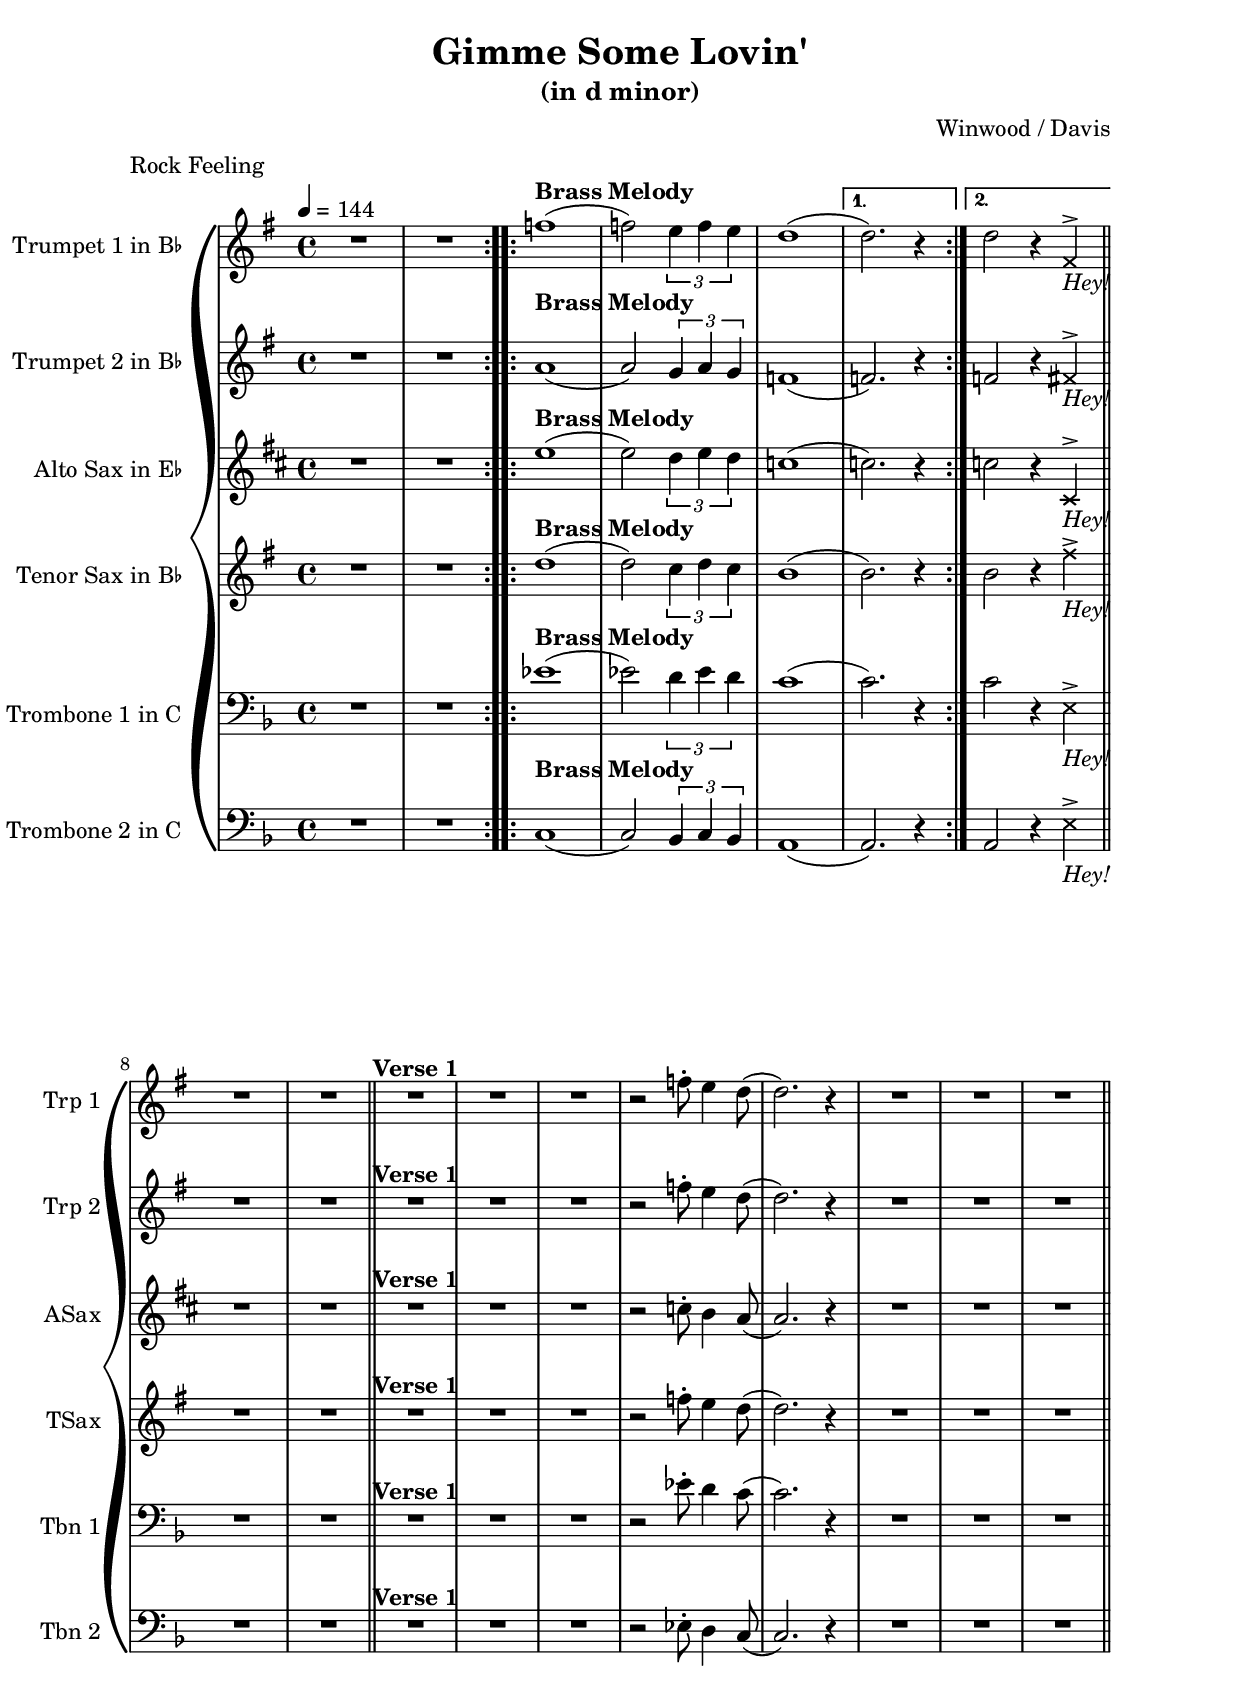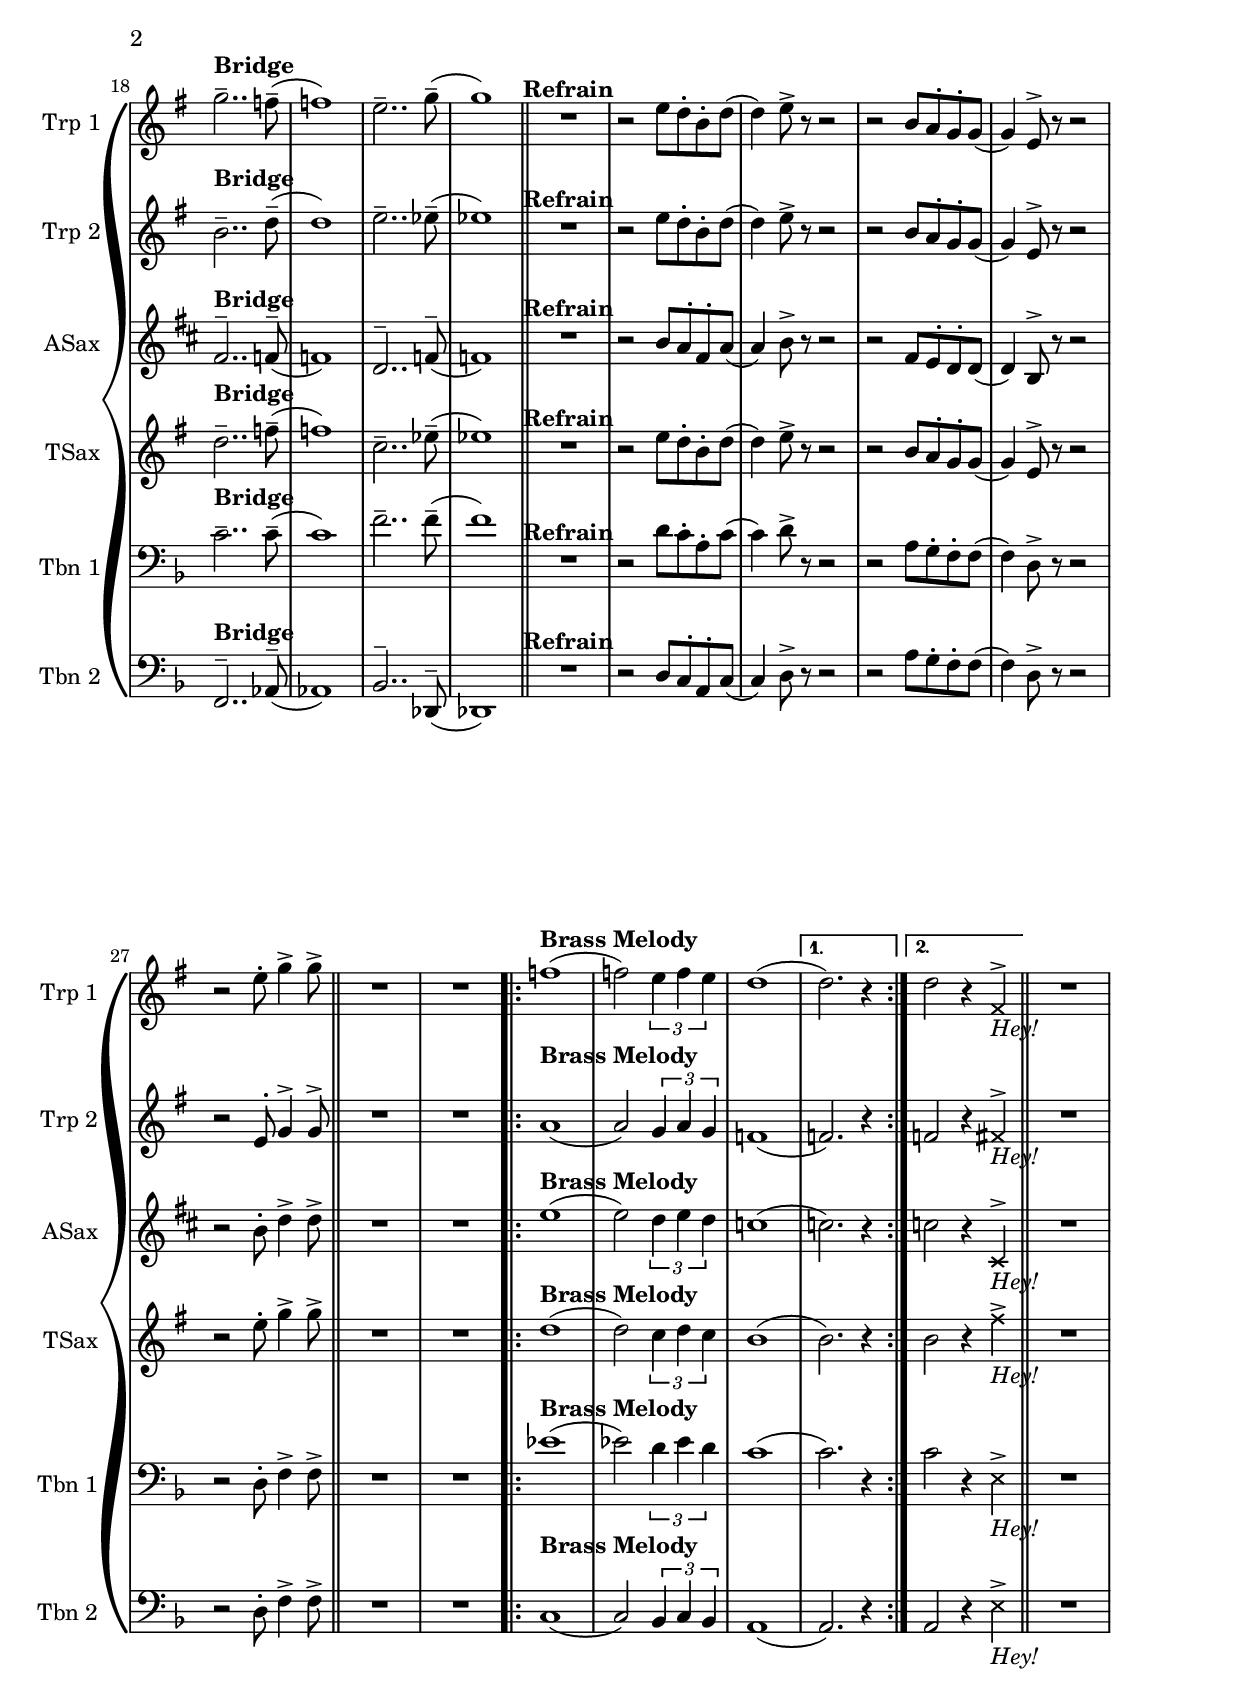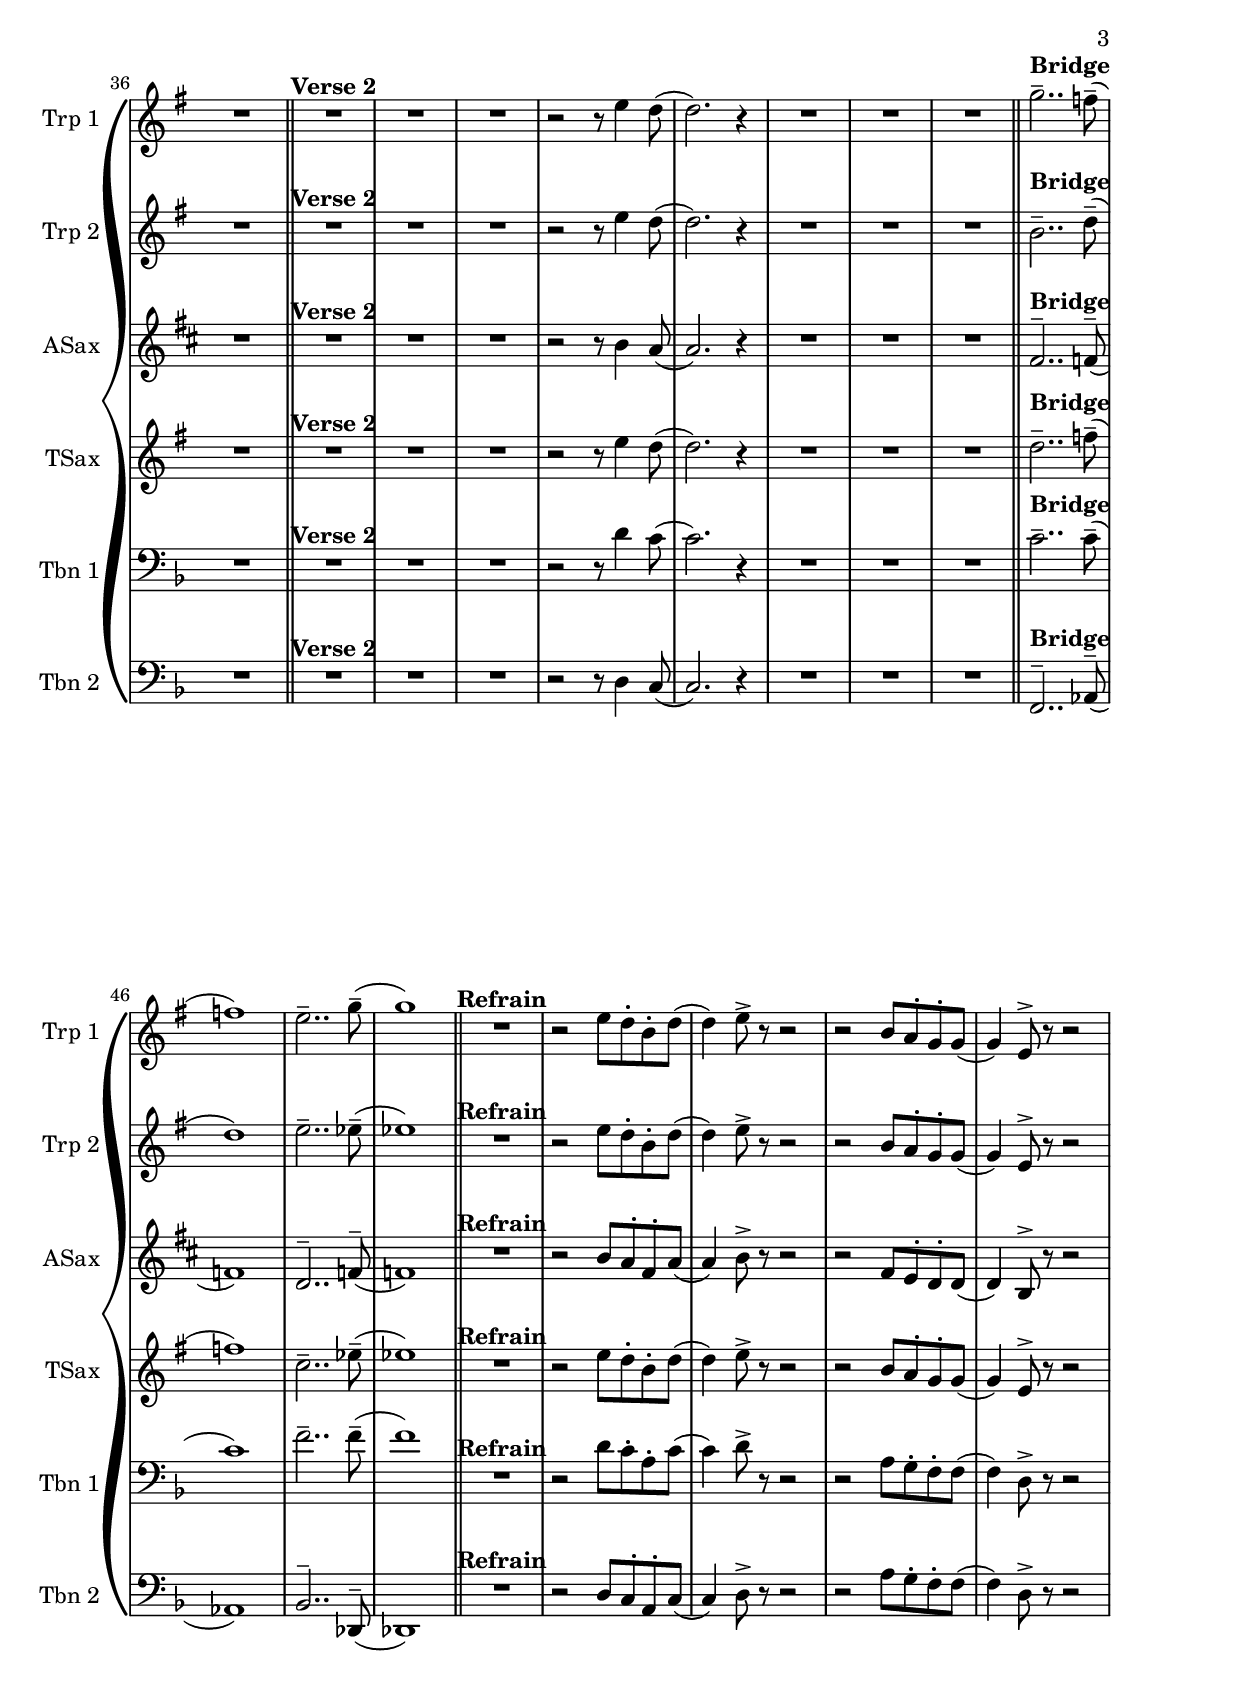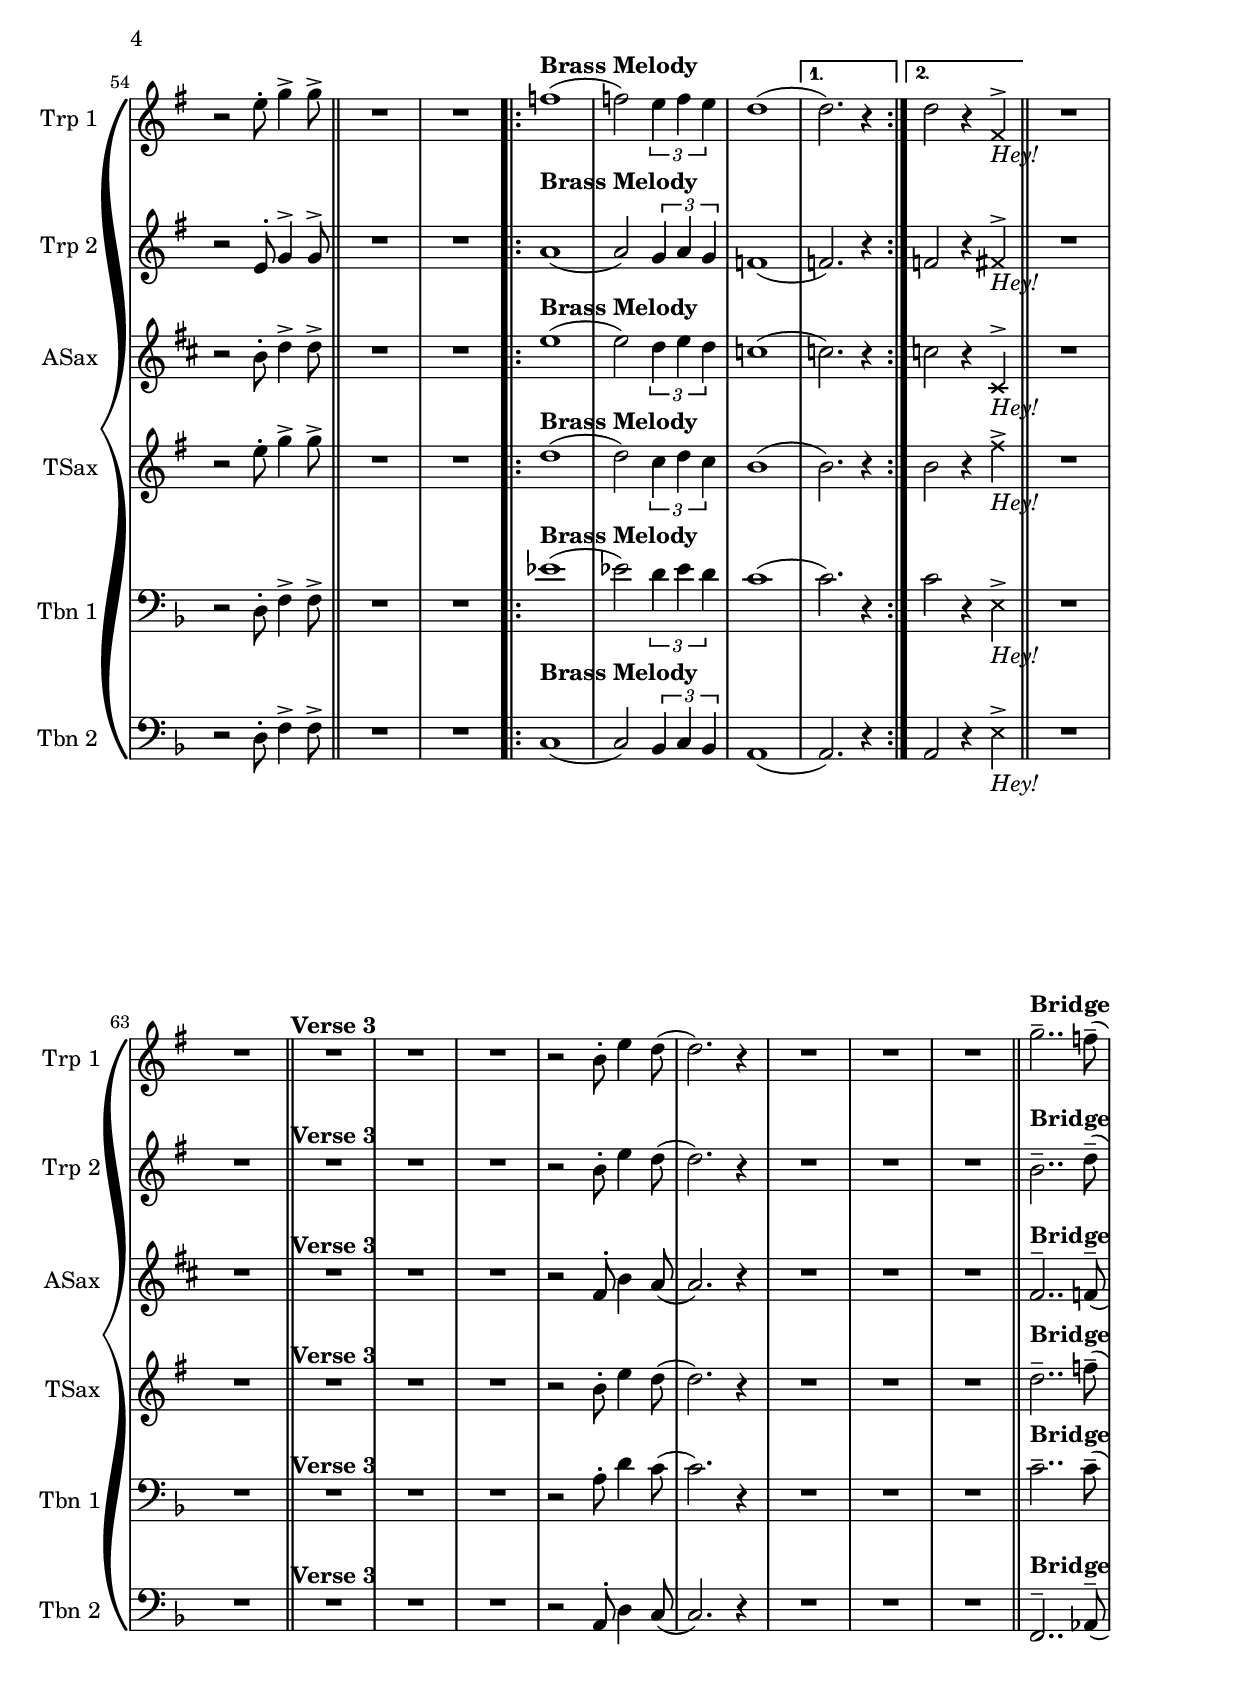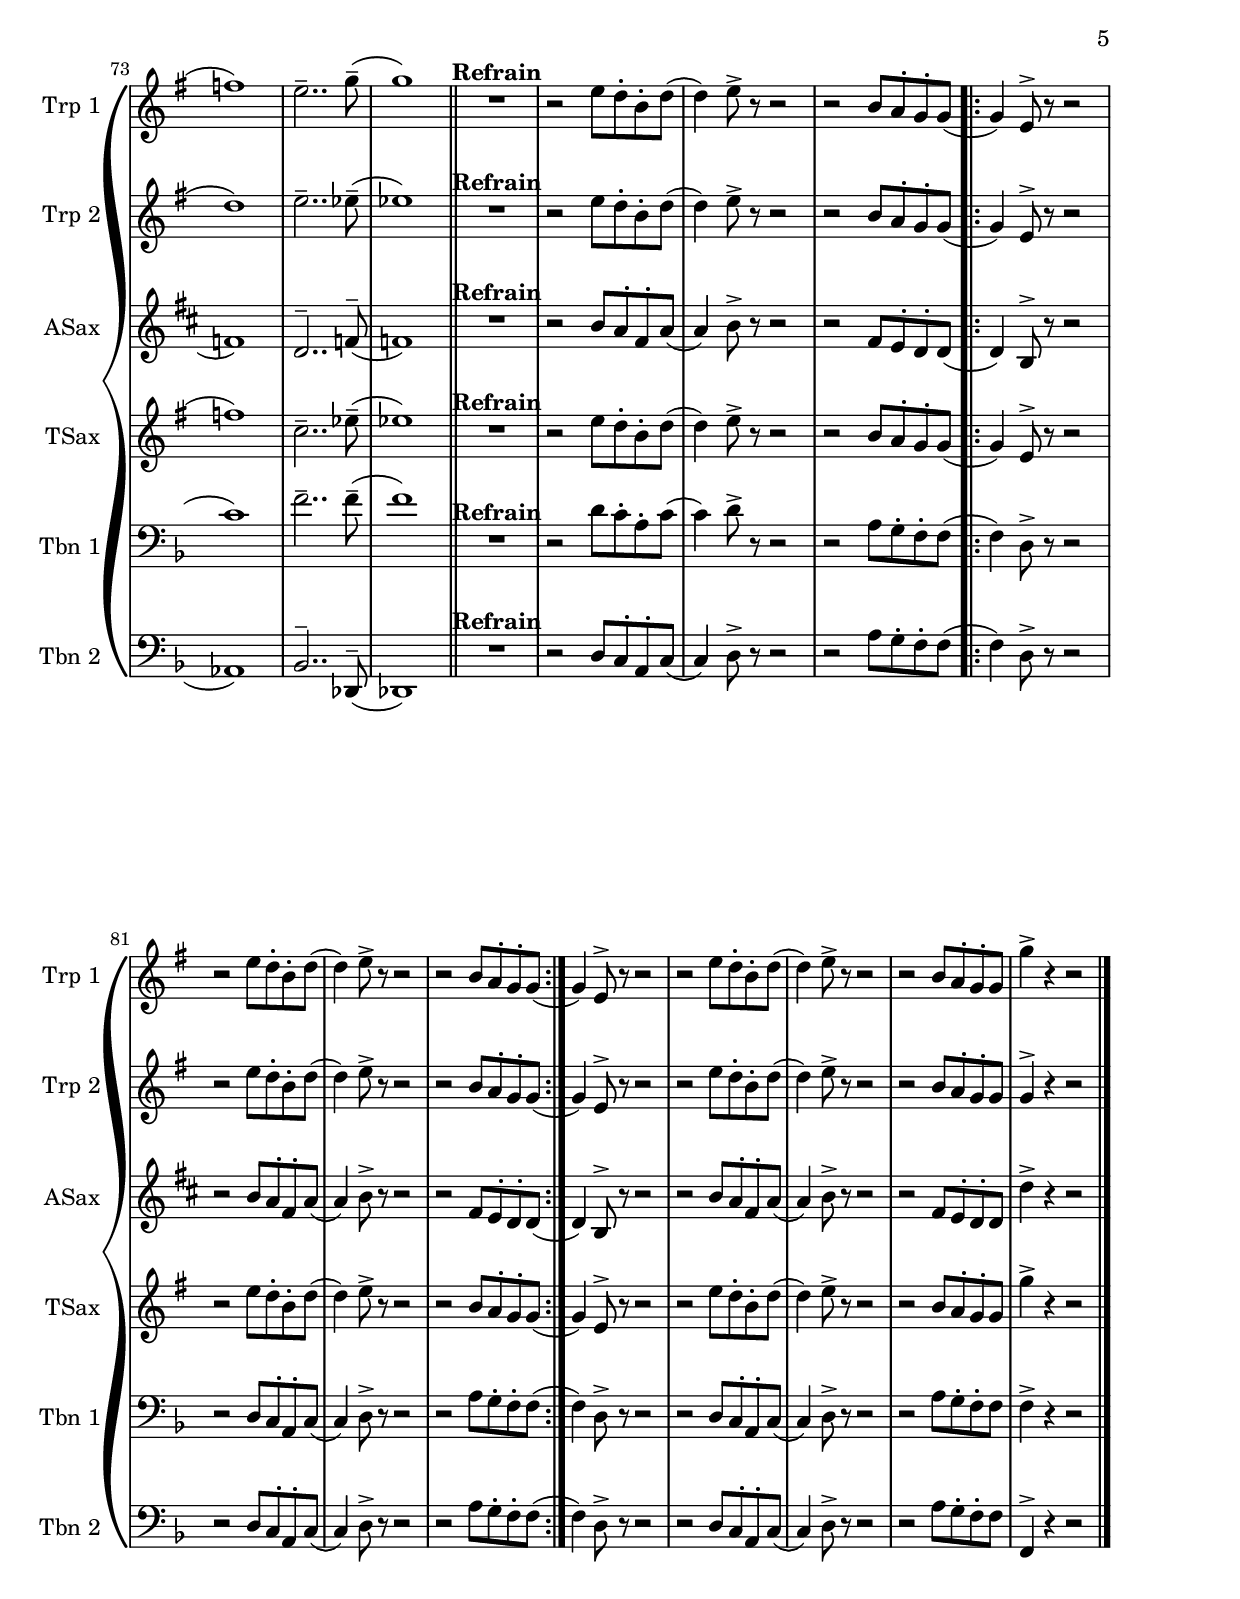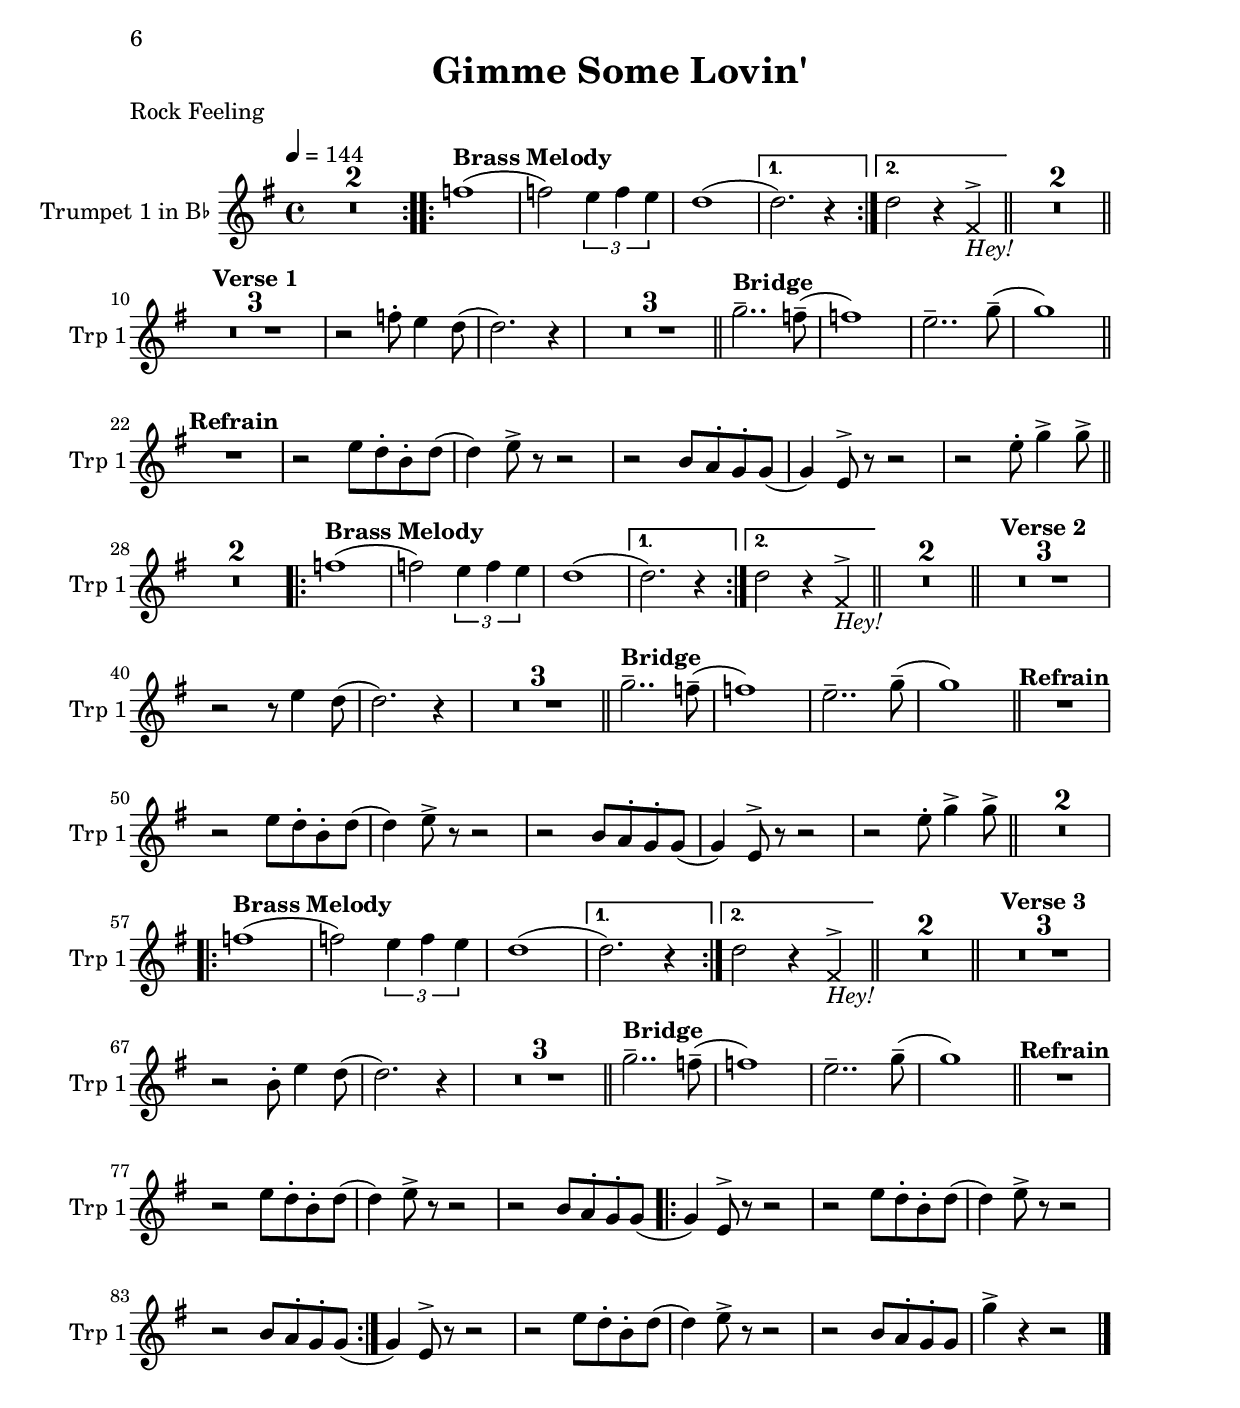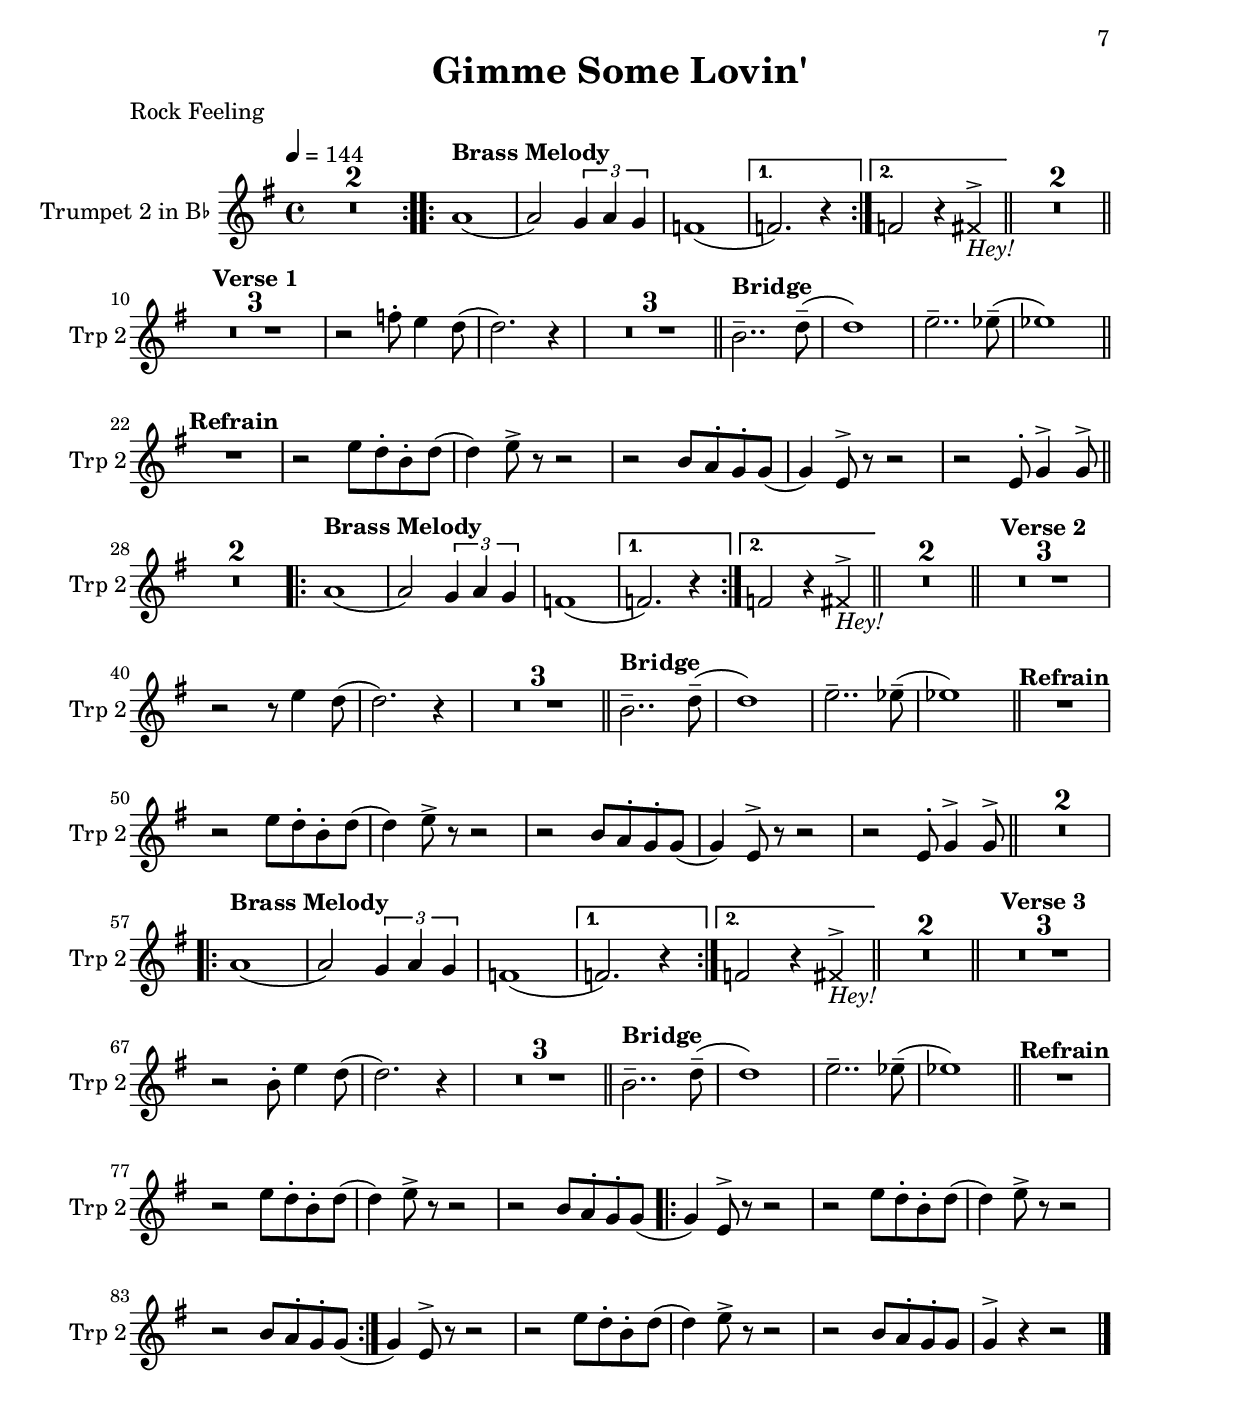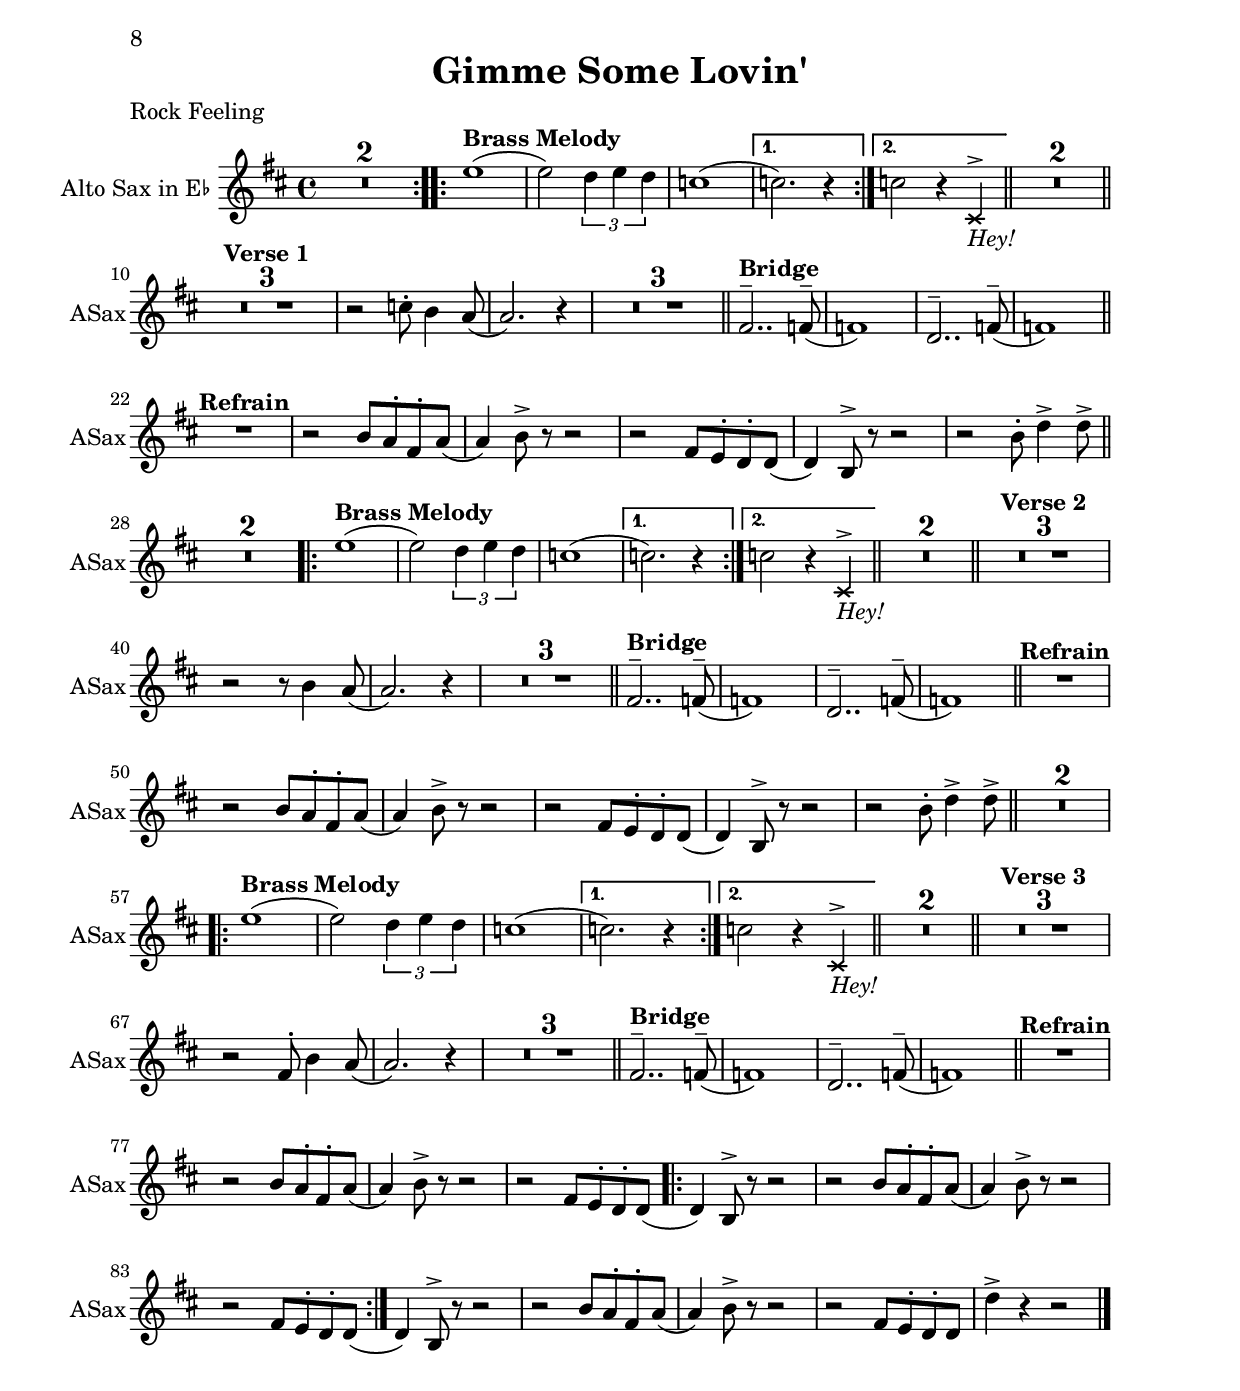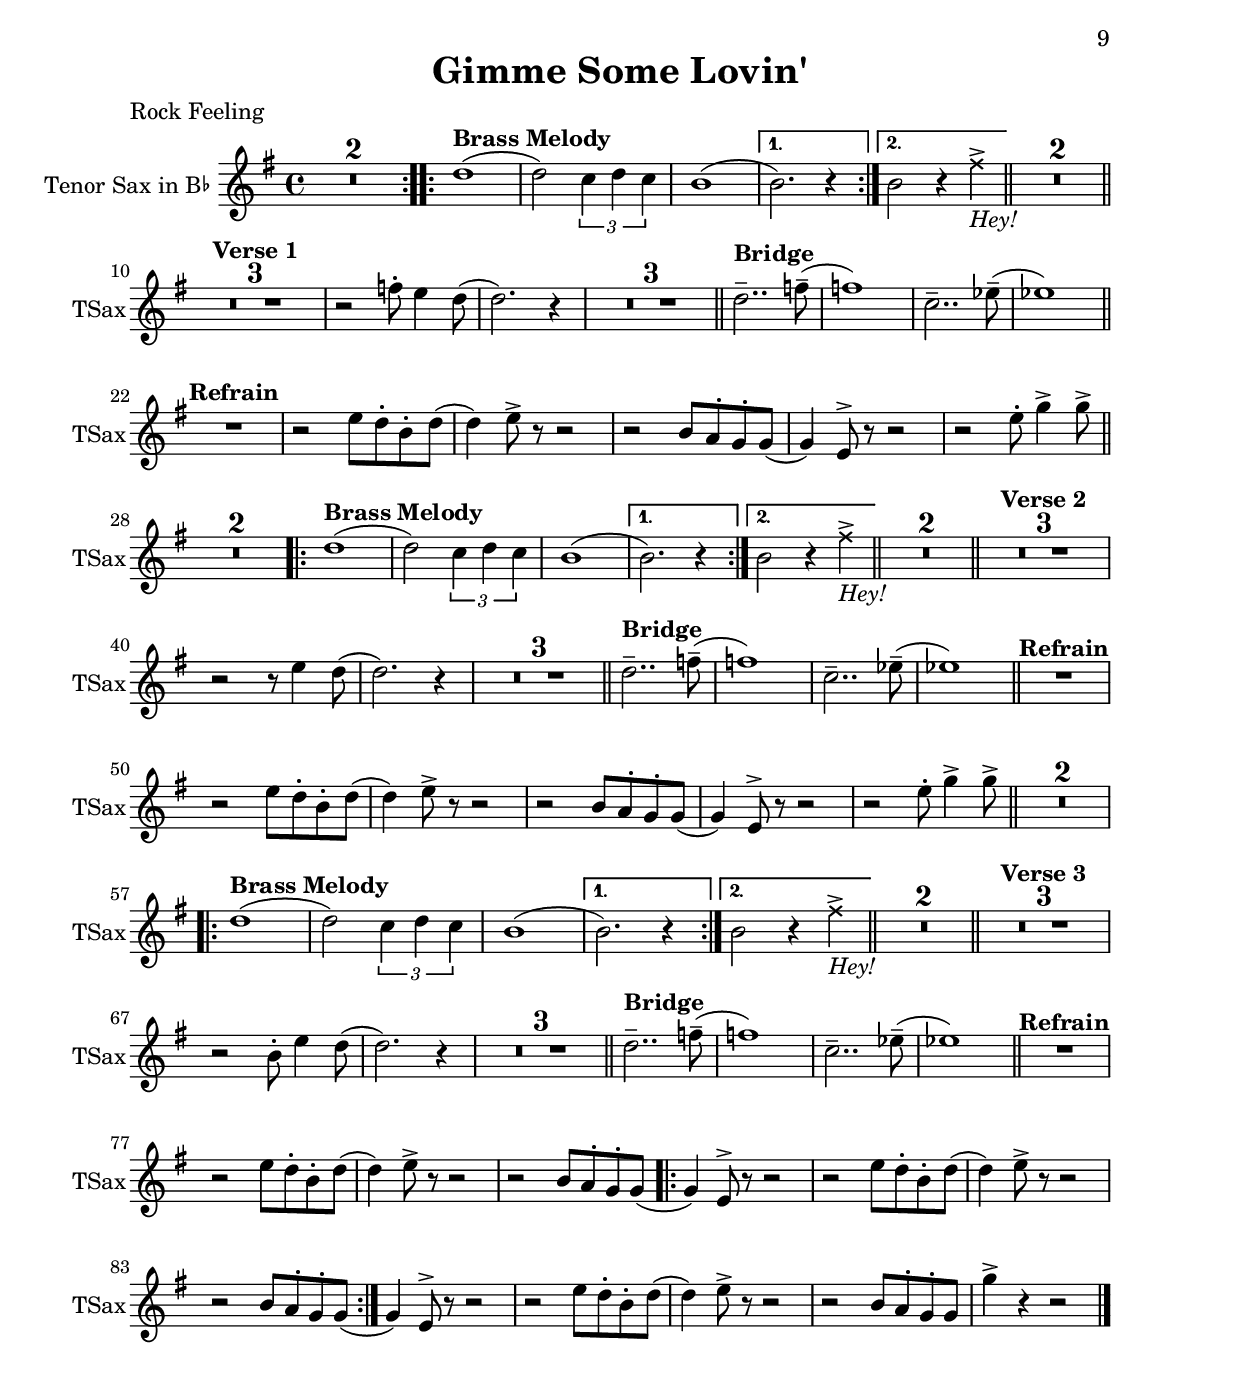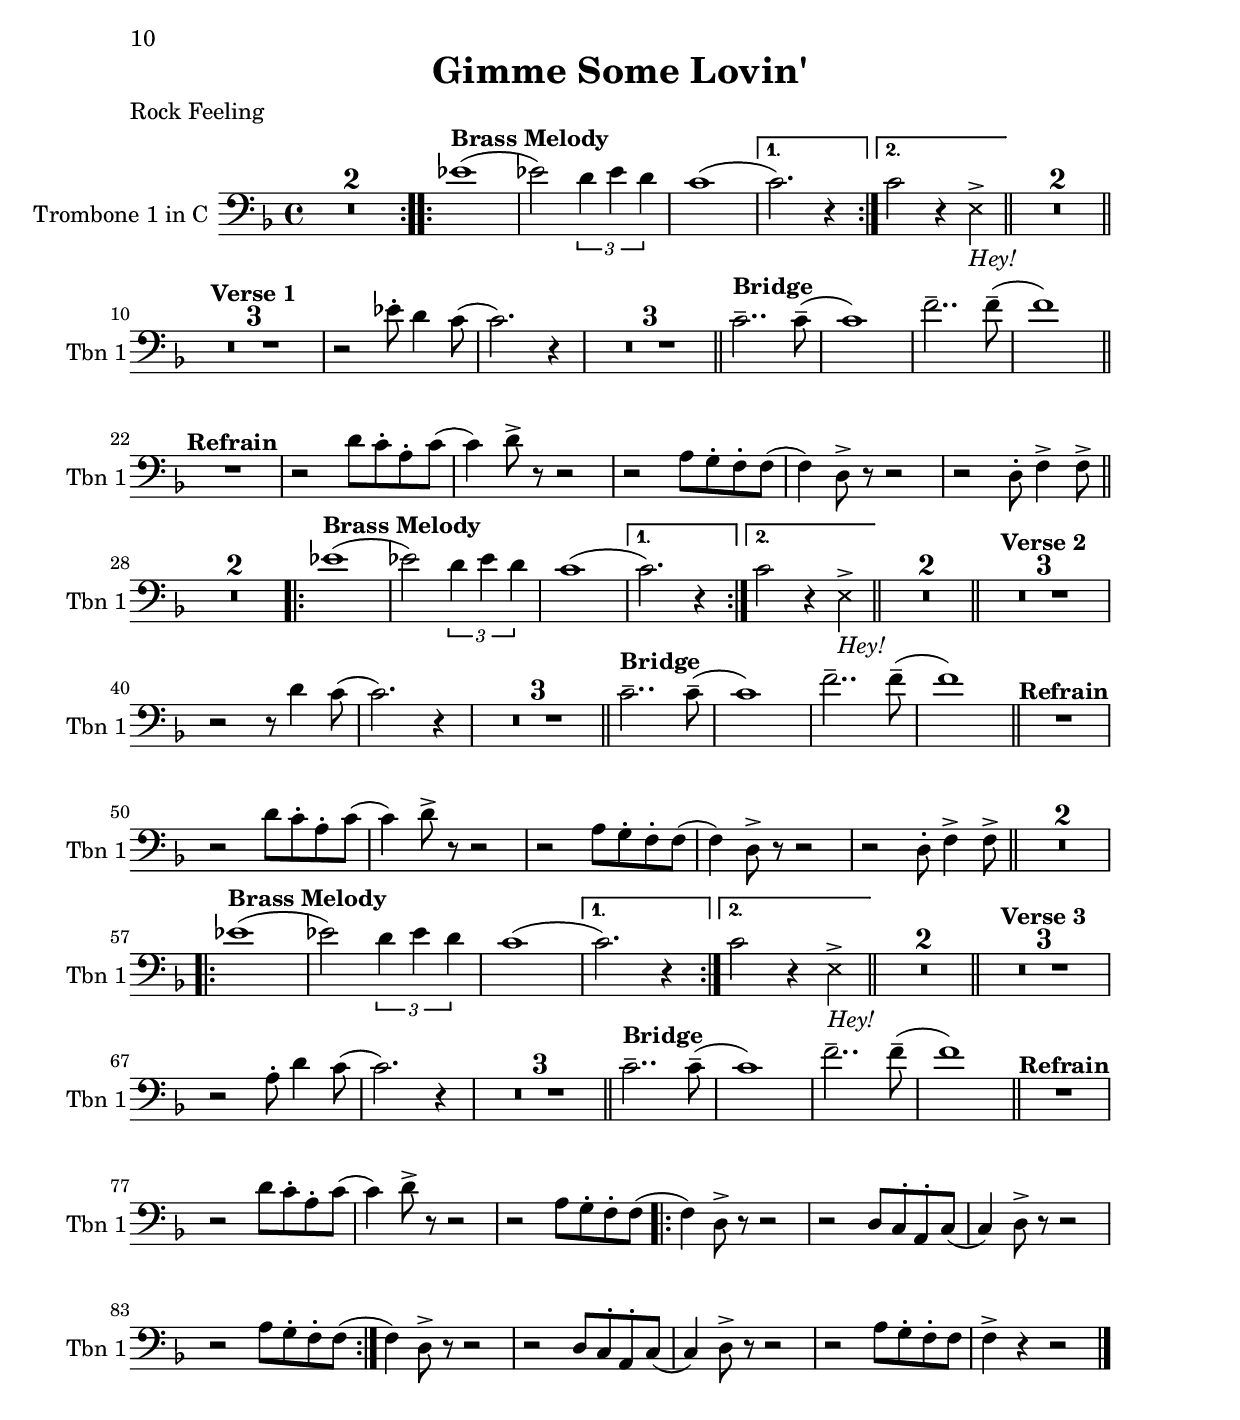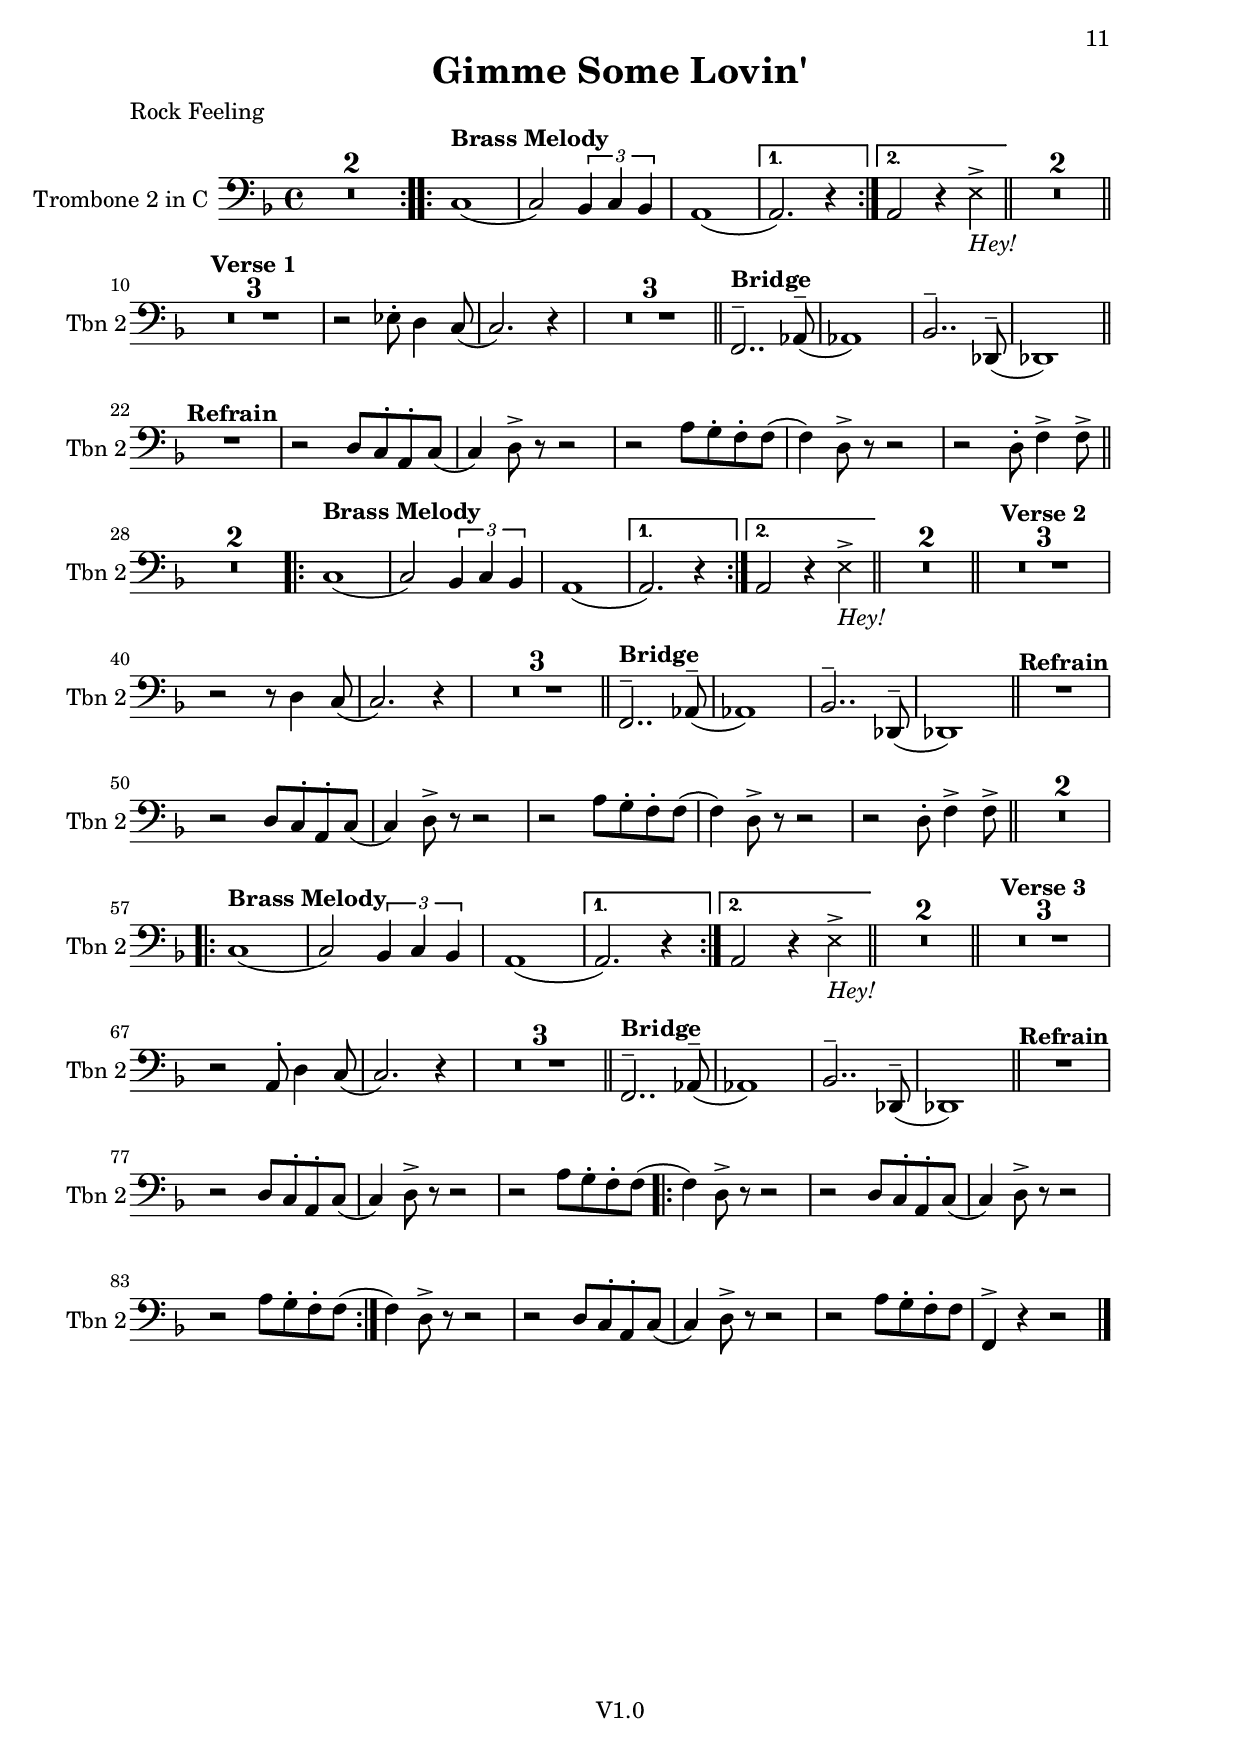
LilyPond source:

\version "2.18.2"

 % Winwood - Gimme Some Lovin
TrpOneB =  \relative c' {
    \key dis \minor
    \time 4/4
    \repeat volta 2 {
      R1 *2
    }
    \repeat volta 2 {
      e'1(^ \markup { \bold { "Brass Melody" } }
      e2) \tuplet 3/2 {dis4 e dis}
      cis1(}
      \alternative {
     { cis2.)r4 | }
     { cis2 r4 
                  \override NoteHead.style = #'cross
                  eis,4^>- \markup { \italic { "Hey!" } }
                  \revert NoteHead.style
                   |}   
    }
     \bar "||"   
     R1 *2
     \bar "||"  

     R1 *3^ \markup { \bold { "Verse 1" } }
     r2 e'8^. dis4 cis8(
     cis2.) r4
     R1 *3 
      \bar "||"   
      fis2..^- ^ \markup { \bold { "Bridge" } } e8^-(
      e1)
      dis2..^- fis8^-(
      fis1)
       \bar "||" 
       R1^ \markup { \bold { "Refrain" } }
       r2 dis8 cis8^. ais8^. cis8(
       cis4) dis8^> r8 r2
    r2 ais8 gis8^. fis8^. fis8( 
    fis4) dis8^> r8 r2
    r2 dis'8^. fis4^> fis8 ^>
          \bar "||" 
          R1*2
         \repeat volta 2 {
      e1(^ \markup { \bold { "Brass Melody" } }
      e2) \tuplet 3/2 {dis4 e dis}
      cis1(
         }
      \alternative {
     { cis2.)r4 | }
     { cis2 r4 
                 \override NoteHead.style = #'cross
                 eis,4^>- \markup { \italic { "Hey!" } }
                 \revert NoteHead.style
                  | }   
      }
        \bar "||" 
          R1*2
          \bar "||"   
      R1 *3^ \markup { \bold { "Verse 2" } }
     r2 r8 dis'4 cis8(
     cis2.) r4
     R1*3
      \bar "||"   
      fis2..^- ^ \markup { \bold { "Bridge" } } e8^-(
      e1)
      dis2..^- fis8^-(
      fis1)
       \bar "||" 
  \bar "||" 
       R1^ \markup { \bold { "Refrain" } }
       r2 dis8 cis8^. ais8^. cis8(
       cis4) dis8^> r8 r2
    r2 ais8 gis8^. fis8^. fis8( 
    fis4) dis8^> r8 r2
    r2 dis'8^. fis4^> fis8 ^>
          \bar "||"       
          R1*2
 %     \bar "||"   
         \repeat volta 2 {
      e1(^ \markup { \bold { "Brass Melody" } }
      e2) \tuplet 3/2 {dis4 e dis}
      cis1(
         }
      \alternative {
     { cis2.)r4 | }
     { cis2 r4 
                 \override NoteHead.style = #'cross
                 eis,4^>- \markup { \italic { "Hey!" } }
                 \revert NoteHead.style
                  | }   
      }
        \bar "||" 
          R1*2
          \bar "||"   
      R1 *3^ \markup { \bold { "Verse 3" } } 
   r2 ais8^. dis4 cis8(
   cis2.) r4
   R1*3
   \bar "||"   
      fis2..^- ^ \markup { \bold { "Bridge" } } e8^-(
      e1)
      dis2..^- fis8^-(
      fis1)
       \bar "||"   
        R1^ \markup { \bold { "Refrain" } }
       r2 dis8 cis8^. ais8^. cis8(
       cis4) dis8^> r8 r2
        r2 ais8 gis8^. fis8^. fis8( 
     \repeat volta 2 {      
    fis4) dis8^> r8 r2
    r2 dis'8 cis8^. ais8^. cis8(
       cis4) dis8^> r8 r2
              r2 ais8 gis8^. fis8^. fis8( 
     }
       fis4) dis8^> r8 r2
          r2 dis'8 cis8^. ais8^. cis8(
       cis4) dis8^> r8 r2
       r2 ais8 gis^. fis^. fis
       fis'4^> r4 r2
       \bar "|."
  }


 % Winwood - Gimme Some Lovin
TrpTwoB =  \relative c' {
    \key dis \minor
    \time 4/4
    \repeat volta 2 {
      R1 *2
    }
    \repeat volta 2 {
      gis'1(^ \markup { \bold { "Brass Melody" } }
      gis2) \tuplet 3/2 {fis4 gis fis}
      e1(}
      \alternative {
     { e2.)r4 | }
     { e2 r4 
                  \override NoteHead.style = #'cross
                  eis4^>- \markup { \italic { "Hey!" } }
                  \revert NoteHead.style
                   |}   
    }
     \bar "||"   
     R1 *2
     \bar "||"  

     R1 *3^ \markup { \bold { "Verse 1" } }
     r2 e'8^. dis4 cis8(
     cis2.) r4
     R1 *3 
      \bar "||"   
      ais2..^- ^ \markup { \bold { "Bridge" } } cis8^-(
      cis1)
      dis2..^- d8^-(
      d1)
       \bar "||" 
       R1^ \markup { \bold { "Refrain" } }
       r2 dis8 cis8^. ais8^. cis8(
       cis4) dis8^> r8 r2
    r2 ais8 gis8^. fis8^. fis8( 
    fis4) dis8^> r8 r2
    r2 dis8^. fis4^> fis8 ^>
          \bar "||" 
          R1*2
    \repeat volta 2 {
      gis1(^ \markup { \bold { "Brass Melody" } }
      gis2) \tuplet 3/2 {fis4 gis fis}
      e1(}
      \alternative {
     { e2.)r4 | }
     { e2 r4 
                  \override NoteHead.style = #'cross
                  eis4^>- \markup { \italic { "Hey!" } }
                  \revert NoteHead.style
                   |}   
    }
        \bar "||" 
          R1*2
          \bar "||"   
      R1 *3^ \markup { \bold { "Verse 2" } }
     r2 r8 dis'4 cis8(
     cis2.) r4
     R1*3
      \bar "||"   
      ais2..^- ^ \markup { \bold { "Bridge" } } cis8^-(
      cis1)
      dis2..^- d8^-(
      d1)
       \bar "||" 
  \bar "||" 
       R1^ \markup { \bold { "Refrain" } }
       r2 dis8 cis8^. ais8^. cis8(
       cis4) dis8^> r8 r2
    r2 ais8 gis8^. fis8^. fis8( 
    fis4) dis8^> r8 r2
    r2 dis8^. fis4^> fis8 ^>
          \bar "||"       
          R1*2
  %    \bar "||"   
    \repeat volta 2 {
      gis1(^ \markup { \bold { "Brass Melody" } }
      gis2) \tuplet 3/2 {fis4 gis fis}
      e1(}
      \alternative {
     { e2.)r4 | }
     { e2 r4 
                  \override NoteHead.style = #'cross
                  eis4^>- \markup { \italic { "Hey!" } }
                  \revert NoteHead.style
                   |}   
    }
        \bar "||" 
          R1*2
          \bar "||"   
      R1 *3^ \markup { \bold { "Verse 3" } } 
   r2 ais8^. dis4 cis8(
   cis2.) r4
   R1*3
   \bar "||"   
      ais2..^- ^ \markup { \bold { "Bridge" } } cis8^-(
      cis1)
      dis2..^- d8^-(
      d1)
       \bar "||"   
        R1^ \markup { \bold { "Refrain" } }
       r2 dis8 cis8^. ais8^. cis8(
       cis4) dis8^> r8 r2
        r2 ais8 gis8^. fis8^. fis8( 
     \repeat volta 2 {      
    fis4) dis8^> r8 r2
    r2 dis'8 cis8^. ais8^. cis8(
       cis4) dis8^> r8 r2
              r2 ais8 gis8^. fis8^. fis8( 
     }
       fis4) dis8^> r8 r2
          r2 dis'8 cis8^. ais8^. cis8(
       cis4) dis8^> r8 r2
       r2 ais8 gis^. fis^. fis
       fis4^> r4 r2
       \bar "|."
  }


 % Winwood - Gimme Some Lovin
ASaxB = \transpose c g {
    \relative c' {
     \key dis \minor
    \time 4/4
    \repeat volta 2 {
      R1 *2
    }
    \repeat volta 2 {
      gis'1(^ \markup { \bold { "Brass Melody" } }
      gis2) \tuplet 3/2 {fis4 gis fis}
      e1(}
      \alternative {
     { e2.)r4 | }
     { e2 r4 
                  \override NoteHead.style = #'cross
                  eis,4^>- \markup { \italic { "Hey!" } }
                  \revert NoteHead.style
                   |}   
    }
     \bar "||"   
     R1 *2
     \bar "||"  

     R1 *3^ \markup { \bold { "Verse 1" } }
     r2 e'8^. dis4 cis8(
     cis2.) r4
     R1 *3 
      \bar "||"   
      ais2..^- ^ \markup { \bold { "Bridge" } } a8^-(
      a1)
      fis2..^- a8^-(
      a1)
       \bar "||" 
       R1^ \markup { \bold { "Refrain" } }
       r2 dis8 cis8^. ais8^. cis8(
       cis4) dis8^> r8 r2
    r2 ais8 gis8^. fis8^. fis8( 
    fis4) dis8^> r8 r2
    r2 dis'8^. fis4^> fis8 ^>
          \bar "||" 
          R1*2
    \repeat volta 2 {
      gis1(^ \markup { \bold { "Brass Melody" } }
      gis2) \tuplet 3/2 {fis4 gis fis}
      e1(}
      \alternative {
     { e2.)r4 | }
     { e2 r4 
                  \override NoteHead.style = #'cross
                  eis,4^>- \markup { \italic { "Hey!" } }
                  \revert NoteHead.style
                   |}   
    }
        \bar "||" 
          R1*2
          \bar "||"   
      R1 *3^ \markup { \bold { "Verse 2" } }
     r2 r8 dis'4 cis8(
     cis2.) r4
     R1*3
      \bar "||"   
      ais2..^- ^ \markup { \bold { "Bridge" } } a8^-(
      a1)
      fis2..^- a8^-(
      a1)
       \bar "||" 
  \bar "||" 
       R1^ \markup { \bold { "Refrain" } }
       r2 dis8 cis8^. ais8^. cis8(
       cis4) dis8^> r8 r2
    r2 ais8 gis8^. fis8^. fis8( 
    fis4) dis8^> r8 r2
    r2 dis'8^. fis4^> fis8 ^>
          \bar "||"       
          R1*2
%      \bar "||"   
    \repeat volta 2 {
      gis1(^ \markup { \bold { "Brass Melody" } }
      gis2) \tuplet 3/2 {fis4 gis fis}
      e1(}
      \alternative {
     { e2.)r4 | }
     { e2 r4 
                  \override NoteHead.style = #'cross
                  eis,4^>- \markup { \italic { "Hey!" } }
                  \revert NoteHead.style
                   |}   
    }
        \bar "||" 
          R1*2
          \bar "||"   
      R1 *3^ \markup { \bold { "Verse 3" } } 
   r2 ais8^. dis4 cis8(
   cis2.) r4
   R1*3
   \bar "||"   
      ais2..^- ^ \markup { \bold { "Bridge" } } a8^-(
      a1)
      fis2..^- a8^-(
      a1)
       \bar "||"   
        R1^ \markup { \bold { "Refrain" } }
       r2 dis8 cis8^. ais8^. cis8(
       cis4) dis8^> r8 r2
        r2 ais8 gis8^. fis8^. fis8( 
     \repeat volta 2 {      
    fis4) dis8^> r8 r2
    r2 dis'8 cis8^. ais8^. cis8(
       cis4) dis8^> r8 r2
              r2 ais8 gis8^. fis8^. fis8( 
     }
       fis4) dis8^> r8 r2
          r2 dis'8 cis8^. ais8^. cis8(
       cis4) dis8^> r8 r2
       r2 ais8 gis^. fis^. fis
       fis'4^> r4 r2
       \bar "|."
  }
}


 % Winwood - Gimme Some Lovin
TSaxB =  \relative c' {
     \key dis \minor
    \time 4/4
    \repeat volta 2 {
      R1 *2
    }
    \repeat volta 2 {
      cis'1(^ \markup { \bold { "Brass Melody" } }
      cis2) \tuplet 3/2 {b4 cis b}
      ais1(}
      \alternative {
     { ais2.)r4 | }
     { ais2 r4 
                  \override NoteHead.style = #'cross
                  eis'4^>- \markup { \italic { "Hey!" } }
                  \revert NoteHead.style
                   |}   
    }
     \bar "||"   
     R1 *2
     \bar "||"  

     R1 *3^ \markup { \bold { "Verse 1" } }
     r2 e8^. dis4 cis8(
     cis2.) r4
     R1 *3 
      \bar "||"   
      cis2..^- ^ \markup { \bold { "Bridge" } } e8^-(
      e1)
      b2..^- d8^-(
      d1)
       \bar "||" 
       R1^ \markup { \bold { "Refrain" } }
       r2 dis8 cis8^. ais8^. cis8(
       cis4) dis8^> r8 r2
    r2 ais8 gis8^. fis8^. fis8( 
    fis4) dis8^> r8 r2
    r2 dis'8^. fis4^> fis8 ^>
          \bar "||" 
          R1*2
    \repeat volta 2 {
      cis1(^ \markup { \bold { "Brass Melody" } }
      cis2) \tuplet 3/2 {b4 cis b}
      ais1(}
      \alternative {
     { ais2.)r4 | }
     { ais2 r4 
                  \override NoteHead.style = #'cross
                  eis'4^>- \markup { \italic { "Hey!" } }
                  \revert NoteHead.style
                   |}   
    }
        \bar "||" 
          R1*2
          \bar "||"   
      R1 *3^ \markup { \bold { "Verse 2" } }
     r2 r8 dis4 cis8(
     cis2.) r4
     R1*3
      \bar "||"   
      cis2..^- ^ \markup { \bold { "Bridge" } } e8^-(
      e1)
      b2..^- d8^-(
      d1)
       \bar "||" 
  \bar "||" 
       R1^ \markup { \bold { "Refrain" } }
       r2 dis8 cis8^. ais8^. cis8(
       cis4) dis8^> r8 r2
    r2 ais8 gis8^. fis8^. fis8( 
    fis4) dis8^> r8 r2
    r2 dis'8^. fis4^> fis8 ^>
          \bar "||"       
          R1*2
%      \bar "||"   
    \repeat volta 2 {
      cis1(^ \markup { \bold { "Brass Melody" } }
      cis2) \tuplet 3/2 {b4 cis b}
      ais1(}
      \alternative {
     { ais2.)r4 | }
     { ais2 r4 
                  \override NoteHead.style = #'cross
                  eis'4^>- \markup { \italic { "Hey!" } }
                  \revert NoteHead.style
                   |}   
    }
        \bar "||" 
          R1*2
          \bar "||"   
      R1 *3^ \markup { \bold { "Verse 3" } } 
   r2 ais,8^. dis4 cis8(
   cis2.) r4
   R1*3
   \bar "||"   
      cis2..^- ^ \markup { \bold { "Bridge" } } e8^-(
      e1)
      b2..^- d8^-(
      d1)
       \bar "||"   
        R1^ \markup { \bold { "Refrain" } }
       r2 dis8 cis8^. ais8^. cis8(
       cis4) dis8^> r8 r2
        r2 ais8 gis8^. fis8^. fis8( 
     \repeat volta 2 {      
    fis4) dis8^> r8 r2
    r2 dis'8 cis8^. ais8^. cis8(
       cis4) dis8^> r8 r2
              r2 ais8 gis8^. fis8^. fis8( 
     }
       fis4) dis8^> r8 r2
          r2 dis'8 cis8^. ais8^. cis8(
       cis4) dis8^> r8 r2
       r2 ais8 gis^. fis^. fis
       fis'4^> r4 r2
       \bar "|."
  }


 % Winwood - Gimme Some Lovin
TbnOneC = \transpose c bes, {
  \relative c {
    \clef "bass"
    
      
    \key fis \major
    \time 4/4
    \repeat volta 2 {
      R1 *2
    }
    \repeat volta 2 {
      e'1(^ \markup { \bold { "Brass Melody" } }
      e2) \tuplet 3/2 {dis4 e dis}
      cis1(}
      \alternative {
     { cis2.)r4 | }
     { cis2 r4 
                  \override NoteHead.style = #'cross
                  eis,4^>- \markup { \italic { "Hey!" } }
                  \revert NoteHead.style
                   |}   
    }
     \bar "||"   
     R1 *2
     \bar "||"  

     R1 *3^ \markup { \bold { "Verse 1" } }
     r2 e'8^. dis4 cis8(
     cis2.) r4
     R1 *3 
      \bar "||"   
      cis2..^- ^ \markup { \bold { "Bridge" } } cis8^-(
      cis1)
      fis2..^- fis8^-(
      fis1)
       \bar "||" 
       R1^ \markup { \bold { "Refrain" } }
       r2 dis8 cis8^. ais8^. cis8(
       cis4) dis8^> r8 r2
    r2 ais8 gis8^. fis8^. fis8( 
    fis4) dis8^> r8 r2
    r2 dis8^. fis4^> fis8 ^>
          \bar "||" 
          R1*2
    \repeat volta 2 {
      e'1(^ \markup { \bold { "Brass Melody" } }
      e2) \tuplet 3/2 {dis4 e dis}
      cis1(}
      \alternative {
     { cis2.)r4 | }
     { cis2 r4 
                  \override NoteHead.style = #'cross
                  eis,4^>- \markup { \italic { "Hey!" } }
                  \revert NoteHead.style
                   |}   
    }
        \bar "||" 
          R1*2
          \bar "||"   
      R1 *3^ \markup { \bold { "Verse 2" } }
     r2 r8 dis'4 cis8(
     cis2.) r4
     R1*3
      \bar "||"   
      cis2..^- ^ \markup { \bold { "Bridge" } } cis8^-(
      cis1)
      fis2..^- fis8^-(
      fis1)
       \bar "||" 
  \bar "||" 
       R1^ \markup { \bold { "Refrain" } }
       r2 dis8 cis8^. ais8^. cis8(
       cis4) dis8^> r8 r2
    r2 ais8 gis8^. fis8^. fis8( 
    fis4) dis8^> r8 r2
    r2 dis8^. fis4^> fis8 ^>
          \bar "||"       
          R1*2
%      \bar "||"   
    \repeat volta 2 {
      e'1(^ \markup { \bold { "Brass Melody" } }
      e2) \tuplet 3/2 {dis4 e dis}
      cis1(}
      \alternative {
     { cis2.)r4 | }
     { cis2 r4 
                  \override NoteHead.style = #'cross
                  eis,4^>- \markup { \italic { "Hey!" } }
                  \revert NoteHead.style
                   |}   
    }
        \bar "||" 
          R1*2
          \bar "||"   
      R1 *3^ \markup { \bold { "Verse 3" } } 
   r2 ais8^. dis4 cis8(
   cis2.) r4
   R1*3
   \bar "||"   
      cis2..^- ^ \markup { \bold { "Bridge" } } cis8^-(
      cis1)
      fis2..^- fis8^-(
      fis1)
       \bar "||"   
        R1^ \markup { \bold { "Refrain" } }
       r2 dis8 cis8^. ais8^. cis8(
       cis4) dis8^> r8 r2
        r2 ais8 gis8^. fis8^. fis8( 
     \repeat volta 2 {      
    fis4) dis8^> r8 r2
    r2 dis8 cis8^. ais8^. cis8(
       cis4) dis8^> r8 r2
              r2 ais'8 gis8^. fis8^. fis8( 
     }
       fis4) dis8^> r8 r2
          r2 dis8 cis8^. ais8^. cis8(
       cis4) dis8^> r8 r2
       r2 ais'8 gis^. fis^. fis
       fis4^> r4 r2
       \bar "|."
  }
}


 % Winwood - Gimme Some Lovin
TbnTwoC = \transpose c bes, {
  \relative c {
    \clef "bass"
    
      
    \key fis \major
    \time 4/4
    \repeat volta 2 {
      R1 *2
    }
    \repeat volta 2 {
      cis1(^ \markup { \bold { "Brass Melody" } }
      cis2) \tuplet 3/2 {b4 cis b}
      ais1(}
      \alternative {
     { ais2.)r4 | }
     { ais2 r4 
                  \override NoteHead.style = #'cross
                  eis'4^>- \markup { \italic { "Hey!" } }
                  \revert NoteHead.style
                   |}   
    }
     \bar "||"   
     R1 *2
     \bar "||"  

     R1 *3^ \markup { \bold { "Verse 1" } }
     r2 e8^. dis4 cis8(
     cis2.) r4
     R1 *3 
      \bar "||"   
      fis,2..^- ^ \markup { \bold { "Bridge" } } a8^-(
      a1)
      b2..^- d,8^-(
      d1)
       \bar "||" 
       R1^ \markup { \bold { "Refrain" } }
       r2 dis'8 cis8^. ais8^. cis8(
       cis4) dis8^> r8 r2
    r2 ais'8 gis8^. fis8^. fis8( 
    fis4) dis8^> r8 r2
    r2 dis8^. fis4^> fis8 ^>
          \bar "||" 
          R1*2
    \repeat volta 2 {
      cis1(^ \markup { \bold { "Brass Melody" } }
      cis2) \tuplet 3/2 {b4 cis b}
      ais1(}
      \alternative {
     { ais2.)r4 | }
     { ais2 r4 
                  \override NoteHead.style = #'cross
                  eis'4^>- \markup { \italic { "Hey!" } }
                  \revert NoteHead.style
                   |}   
    }
        \bar "||" 
          R1*2
          \bar "||"   
      R1 *3^ \markup { \bold { "Verse 2" } }
     r2 r8 dis4 cis8(
     cis2.) r4
     R1*3
      \bar "||"   
      fis,2..^- ^ \markup { \bold { "Bridge" } } a8^-(
      a1)
      b2..^- d,8^-(
      d1)
       \bar "||" 
  \bar "||" 
       R1^ \markup { \bold { "Refrain" } }
       r2 dis'8 cis8^. ais8^. cis8(
       cis4) dis8^> r8 r2
    r2 ais'8 gis8^. fis8^. fis8( 
    fis4) dis8^> r8 r2
    r2 dis8^. fis4^> fis8 ^>
          \bar "||"       
          R1*2
   %   \bar "||"   
    \repeat volta 2 {
      cis1(^ \markup { \bold { "Brass Melody" } }
      cis2) \tuplet 3/2 {b4 cis b}
      ais1(}
      \alternative {
     { ais2.)r4 | }
     { ais2 r4 
                  \override NoteHead.style = #'cross
                  eis'4^>- \markup { \italic { "Hey!" } }
                  \revert NoteHead.style
                   |}   
    }
        \bar "||" 
          R1*2
          \bar "||"   
      R1 *3^ \markup { \bold { "Verse 3" } } 
   r2 ais,8^. dis4 cis8(
   cis2.) r4
   R1*3
   \bar "||"   
      fis,2..^- ^ \markup { \bold { "Bridge" } } a8^-(
      a1)
      b2..^- d,8^-(
      d1)
       \bar "||"   
        R1^ \markup { \bold { "Refrain" } }
       r2 dis'8 cis8^. ais8^. cis8(
       cis4) dis8^> r8 r2
        r2 ais'8 gis8^. fis8^. fis8( 
     \repeat volta 2 {      
    fis4) dis8^> r8 r2
    r2 dis8 cis8^. ais8^. cis8(
       cis4) dis8^> r8 r2
              r2 ais'8 gis8^. fis8^. fis8( 
     }
       fis4) dis8^> r8 r2
          r2 dis8 cis8^. ais8^. cis8(
       cis4) dis8^> r8 r2
       r2 ais'8 gis^. fis^. fis
       fis,4^> r4 r2
       \bar "|."
  }
}



#(define-markup-command (flatglyph layout props)()
  (interpret-markup layout props (markup #:smaller #:smaller #:smaller #:smaller #:translate '(0.2 . 0.5) #:flat)))

\paper {
 indent = 15\mm
 line-width = 170\mm
%  % offset the left padding, also add 1mm as lilypond creates cropped
%  % images with a little space on the right
  line-width = #(- line-width (* mm  3.000000) (* mm 1))
}


\header {
  title = "Gimme Some Lovin'"
  subtitle = "(in d minor)"
  composer = "Winwood / Davis"
  arranger = "" 
  instrument = ""
  meter = "Rock Feeling"
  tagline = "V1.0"
}

% Trumpet 1 in B
TrpOne = \new Staff \with {
  instrumentName = \markup { \concat { "Trumpet 1 in B" \flatglyph " " } }
  shortInstrumentName = #"Trp 1"
}
{
\tempo 4 = 144
\transpose fis g \TrpOneB
}

% Trumpet2 in B
TrpTwo = \new Staff \with {
  instrumentName = \markup { \concat { "Trumpet 2 in B" \flatglyph " " } }
  shortInstrumentName = #"Trp 2"
}
{
\tempo 4 = 144
\transpose fis g \TrpTwoB
}

% Alto Saxophone in Eb
AltoSax = \new Staff \with {
  instrumentName = \markup { \concat { "Alto Sax in E" \flatglyph " " } }
  shortInstrumentName = #"ASax"
} 
{
\transpose fis g \ASaxB
}

% Tenor Saxophone in Bb
TenorSax = \new Staff \with {
  instrumentName = \markup { \concat { "Tenor Sax in B" \flatglyph " " } }
  shortInstrumentName = #"TSax"
} 
{
\transpose fis g \TSaxB
}
% Trombone in C
TbnOne = \new Staff  \with {
  instrumentName = #"Trombone 1 in C "
  shortInstrumentName = #"Tbn 1"
}
{
\transpose fis g \TbnOneC
}

% Trombone in C
TbnTwo = \new Staff  \with {
  instrumentName = #"Trombone 2 in C "
  shortInstrumentName = #"Tbn 2"
}
{
\transpose fis g \TbnTwoC
}

  
%% sheet outputs...
\bookpart {
%% complete score
\header {}
\score{
\new GrandStaff <<
     \TrpOne
     \TrpTwo
     \AltoSax
     \TenorSax
     \TbnOne
     \TbnTwo
>>
\midi {}
\layout {}    
}
}


%% instruments fitted to one page...
\bookpart {
%%  #(define page-breaking ly:minimal-breaking)
\paper {
  before-title-space = 5\mm
  between-system-padding = 20\mm
}

\header {
      subtitle = ""
  composer = ""
  arranger = ""
  }
  \score {
  <<
    \compressFullBarRests
    \TrpOne
  >>
  \layout { }  
}
}


\bookpart {
\paper {
  before-title-space = 5\mm
  between-system-padding = 20\mm
}

\header {
      subtitle = ""
  composer = ""
  arranger = ""
  }
  \score {
  <<
    \compressFullBarRests
    \TrpTwo
  >>
  \layout { }  
}
}

\bookpart {
\paper {
  before-title-space = 5\mm
  between-system-padding = 20\mm
}

\header {
      subtitle = ""
  composer = ""
  arranger = ""
  }
  \score {
  <<
    \compressFullBarRests
    \AltoSax
  >>
  \layout { }  
}
}

\bookpart {
\paper {
  before-title-space = 5\mm
  between-system-padding = 20\mm
}

\header {
      subtitle = ""
  composer = ""
  arranger = ""
  }
  \score {
  <<
    \compressFullBarRests
    \TenorSax
  >>
  \layout { }  
}
}


\bookpart {
\paper {
  before-title-space = 5\mm
  between-system-padding = 20\mm
}

\header {
      subtitle = ""
  composer = ""
  arranger = ""
  }
  \score {
  <<
    \compressFullBarRests
    \TbnOne
  >>
  \layout { }  
}
}


\bookpart {
\paper {
  before-title-space = 5\mm
  between-system-padding = 20\mm
}

\header {
      subtitle = ""
  composer = ""
  arranger = ""
  }
  \score {
  <<
    \compressFullBarRests
    \TbnTwo
  >>
  \layout { }  
}
}
